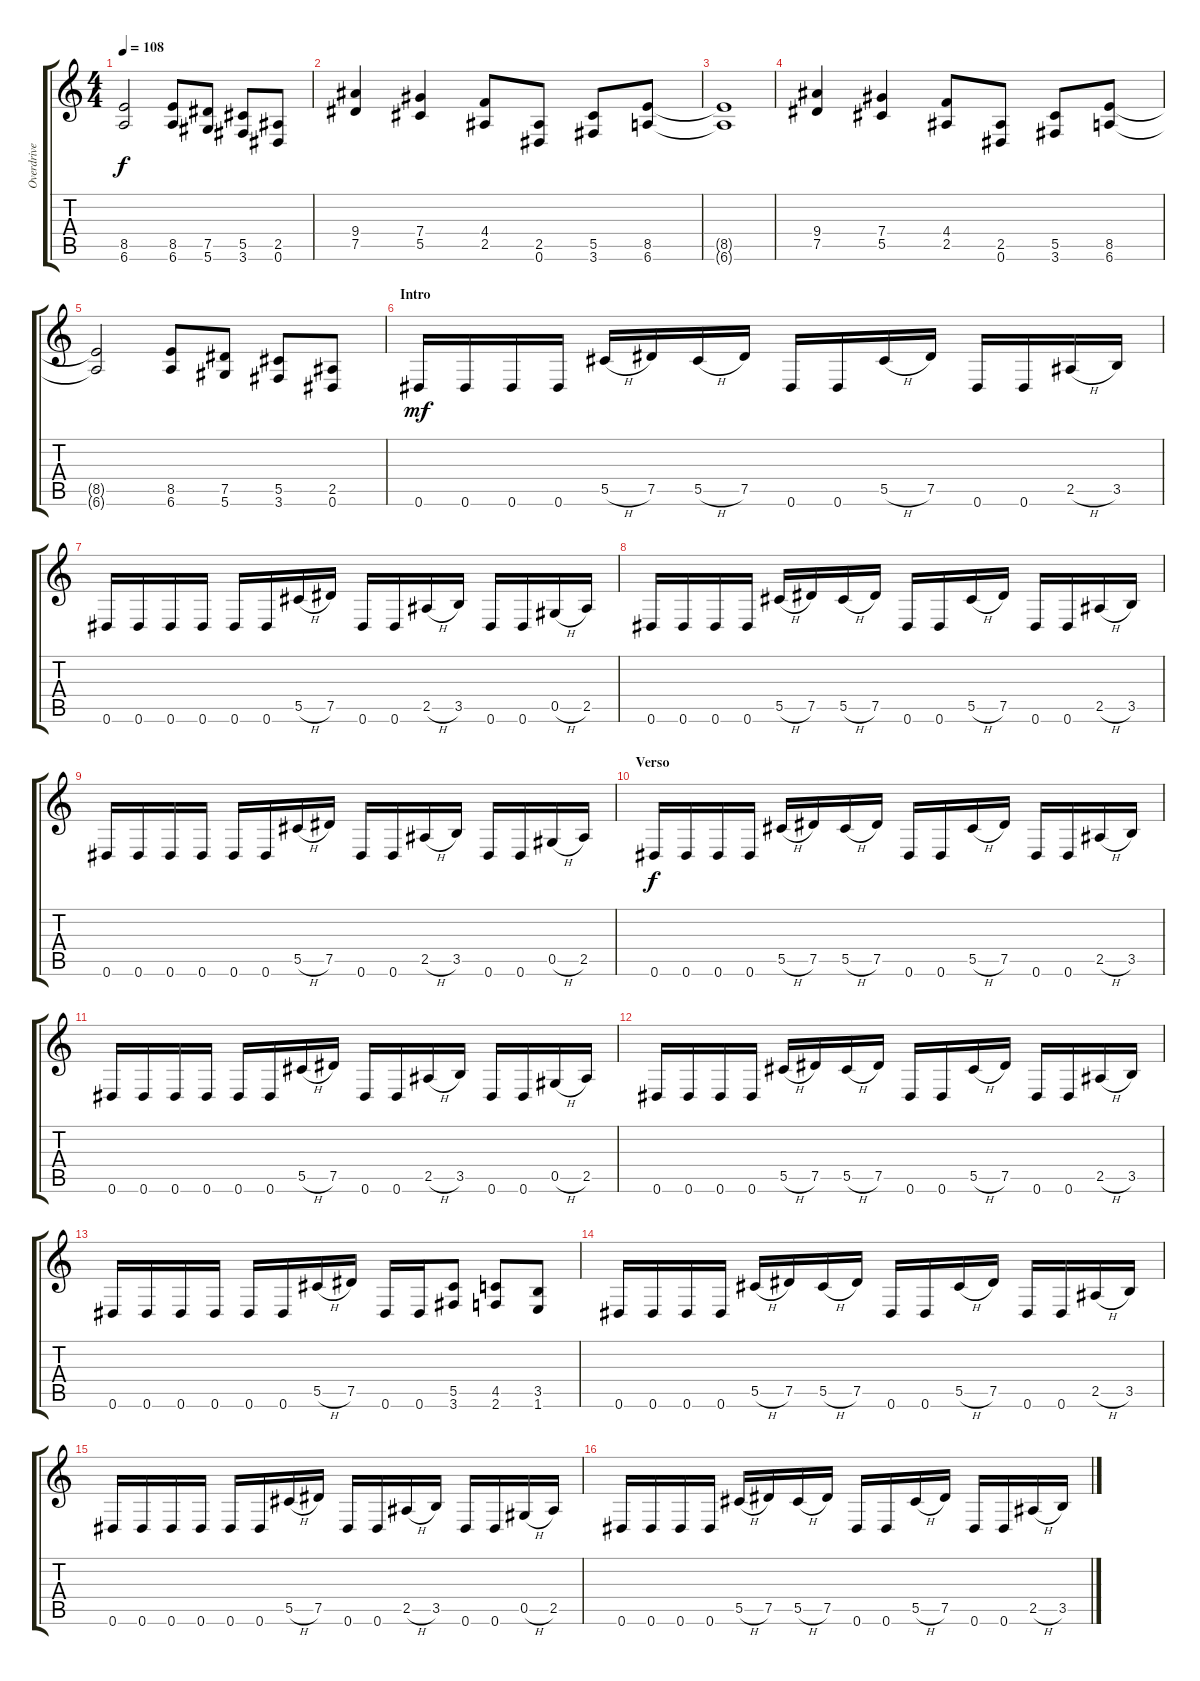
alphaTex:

\track ("Overdrive Guitar" "Overdrive ") {instrument overdrivenguitar}
\staff {score tabs}
\tuning (Eb4 Bb3 Gb3 Db3 Ab2 Eb2) {hide}
\ts (4 4)
\tempo 108
\clef g2
\ks c
(8.5{t} 6.6{t}).2{dy f} (8.5 6.6).8 (7.5 5.6).8 (5.5 3.6).8 (2.5 0.6).8 |
(9.4 7.5).4 (7.4 5.5).4 (4.4 2.5).8 (2.5 0.6).8 (5.5 3.6).8 (8.5 6.6).8 |
(8.5{t} 6.6{t}).1 |
(9.4 7.5).4 (7.4 5.5).4 (4.4 2.5).8 (2.5 0.6).8 (5.5 3.6).8 (8.5 6.6).8 |
(8.5{t} 6.6{t}).2 (8.5 6.6).8 (7.5 5.6).8 (5.5 3.6).8 (2.5 0.6).8 |
\section ("" "Intro")
0.6.16{dy mf} 0.6.16 0.6.16 0.6.16 5.5{h}.16 7.5.16 5.5{h}.16 7.5.16 0.6.16 0.6.16 5.5{h}.16 7.5.16 0.6.16 0.6.16 2.5{h}.16 3.5.16 |
0.6.16 0.6.16 0.6.16 0.6.16 0.6.16 0.6.16 5.5{h}.16 7.5.16 0.6.16 0.6.16 2.5{h}.16 3.5.16 0.6.16 0.6.16 0.5{h}.16 2.5.16 |
0.6.16 0.6.16 0.6.16 0.6.16 5.5{h}.16 7.5.16 5.5{h}.16 7.5.16 0.6.16 0.6.16 5.5{h}.16 7.5.16 0.6.16 0.6.16 2.5{h}.16 3.5.16 |
0.6.16 0.6.16 0.6.16 0.6.16 0.6.16 0.6.16 5.5{h}.16 7.5.16 0.6.16 0.6.16 2.5{h}.16 3.5.16 0.6.16 0.6.16 0.5{h}.16 2.5.16 |
\section ("" "Verso")
0.6.16{dy f} 0.6.16 0.6.16 0.6.16 5.5{h}.16 7.5.16 5.5{h}.16 7.5.16 0.6.16 0.6.16 5.5{h}.16 7.5.16 0.6.16 0.6.16 2.5{h}.16 3.5.16 |
0.6.16 0.6.16 0.6.16 0.6.16 0.6.16 0.6.16 5.5{h}.16 7.5.16 0.6.16 0.6.16 2.5{h}.16 3.5.16 0.6.16 0.6.16 0.5{h}.16 2.5.16 |
0.6.16 0.6.16 0.6.16 0.6.16 5.5{h}.16 7.5.16 5.5{h}.16 7.5.16 0.6.16 0.6.16 5.5{h}.16 7.5.16 0.6.16 0.6.16 2.5{h}.16 3.5.16 |
0.6.16 0.6.16 0.6.16 0.6.16 0.6.16 0.6.16 5.5{h}.16 7.5.16 0.6.16 0.6.16 (5.5 3.6).8 (4.5 2.6).8 (3.5 1.6).8 |
0.6.16 0.6.16 0.6.16 0.6.16 5.5{h}.16 7.5.16 5.5{h}.16 7.5.16 0.6.16 0.6.16 5.5{h}.16 7.5.16 0.6.16 0.6.16 2.5{h}.16 3.5.16 |
0.6.16 0.6.16 0.6.16 0.6.16 0.6.16 0.6.16 5.5{h}.16 7.5.16 0.6.16 0.6.16 2.5{h}.16 3.5.16 0.6.16 0.6.16 0.5{h}.16 2.5.16 |
0.6.16 0.6.16 0.6.16 0.6.16 5.5{h}.16 7.5.16 5.5{h}.16 7.5.16 0.6.16 0.6.16 5.5{h}.16 7.5.16 0.6.16 0.6.16 2.5{h}.16 3.5.16
